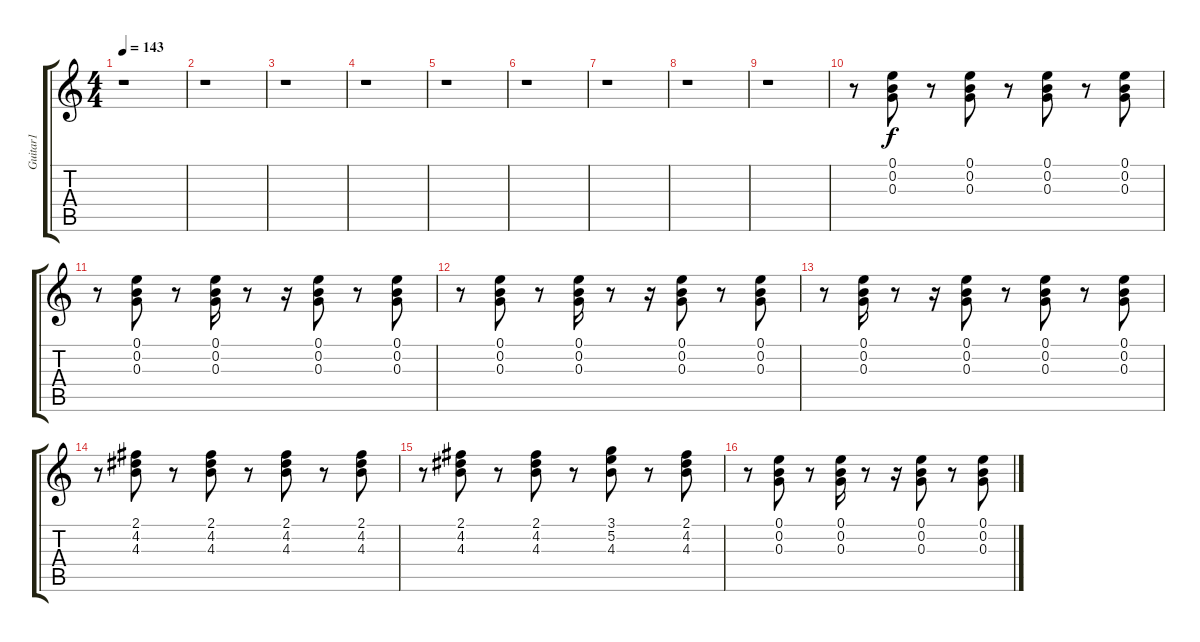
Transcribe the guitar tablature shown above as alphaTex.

\track ("Guitar1" "Guitar1") {instrument overdrivenguitar}
\staff {score tabs}
\tuning (E4 B3 G3 D3 A2 E2) {hide}
\ts (4 4)
\tempo 143
\clef g2
\ks c
r.1{dy f instrument overdrivenguitar} |
r.1 |
r.1 |
r.1 |
r.1 |
r.1 |
r.1 |
r.1 |
r.1 |
r.8 (0.1 0.2 0.3).8 r.8 (0.1 0.2 0.3).8 r.8 (0.1 0.2 0.3).8 r.8 (0.1 0.2 0.3).8 |
r.8 (0.1 0.2 0.3).8 r.8 (0.1 0.2 0.3).16 r.8 r.16 (0.1 0.2 0.3).8 r.8 (0.1 0.2 0.3).8 |
r.8 (0.1 0.2 0.3).8 r.8 (0.1 0.2 0.3).16 r.8 r.16 (0.1 0.2 0.3).8 r.8 (0.1 0.2 0.3).8 |
r.8 (0.1 0.2 0.3).16 r.8 r.16 (0.1 0.2 0.3).8 r.8 (0.1 0.2 0.3).8 r.8 (0.1 0.2 0.3).8 |
r.8 (2.1 4.2 4.3).8 r.8 (2.1 4.2 4.3).8 r.8 (2.1 4.2 4.3).8 r.8 (2.1 4.2 4.3).8 |
r.8 (2.1 4.2 4.3).8 r.8 (2.1 4.2 4.3).8 r.8 (3.1 5.2 4.3).8 r.8 (2.1 4.2 4.3).8 |
r.8 (0.1 0.2 0.3).8 r.8 (0.1 0.2 0.3).16 r.8 r.16 (0.1 0.2 0.3).8 r.8 (0.1 0.2 0.3).8
